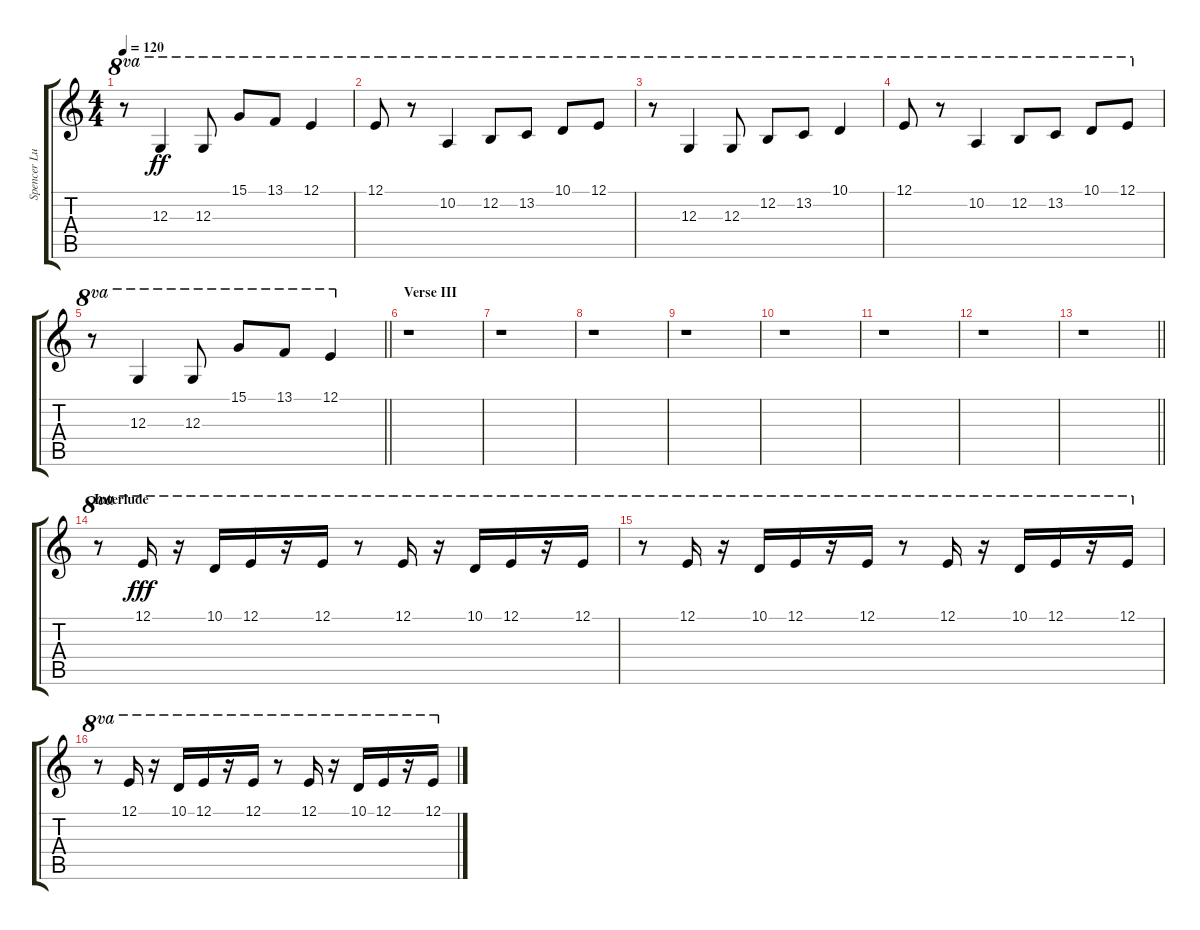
\track ("Spencer Ludwig's trumpet" "Spencer Lu") {instrument trumpet}
\staff {score tabs}
\tuning (E4 B3 G3 D3 A2 E2) {hide}
\ts (4 4)
\tempo 120
\clef g2
\ks c
r.8{ot 8va dy ff} 12.3.4{ot 8va} 12.3.8{ot 8va} 15.1.8{ot 8va} 13.1.8{ot 8va} 12.1.4{ot 8va} |
12.1.8{ot 8va} r.8{ot 8va} 10.2.4{ot 8va} 12.2.8{ot 8va} 13.2.8{ot 8va} 10.1.8{ot 8va} 12.1.8{ot 8va} |
r.8{ot 8va} 12.3.4{ot 8va} 12.3.8{ot 8va} 12.2.8{ot 8va} 13.2.8{ot 8va} 10.1.4{ot 8va} |
12.1.8{ot 8va} r.8{ot 8va} 10.2.4{ot 8va} 12.2.8{ot 8va} 13.2.8{ot 8va} 10.1.8{ot 8va} 12.1.8{ot 8va} |
\barLineRight lightlight
r.8{ot 8va} 12.3.4{ot 8va} 12.3.8{ot 8va} 15.1.8{ot 8va} 13.1.8{ot 8va} 12.1.4{ot 8va} |
\section ("" "Verse III")
r.1 |
r.1 |
r.1 |
r.1 |
r.1 |
r.1 |
r.1 |
\barLineRight lightlight
r.1 |
\section ("" "Interlude")
r.8{ot 8va} 12.1.16{ot 8va dy fff} r.16{ot 8va} 10.1.16{ot 8va} 12.1.16{ot 8va} r.16{ot 8va} 12.1.16{ot 8va} r.8{ot 8va} 12.1.16{ot 8va} r.16{ot 8va} 10.1.16{ot 8va} 12.1.16{ot 8va} r.16{ot 8va} 12.1.16{ot 8va} |
r.8{ot 8va} 12.1.16{ot 8va} r.16{ot 8va} 10.1.16{ot 8va} 12.1.16{ot 8va} r.16{ot 8va} 12.1.16{ot 8va} r.8{ot 8va} 12.1.16{ot 8va} r.16{ot 8va} 10.1.16{ot 8va} 12.1.16{ot 8va} r.16{ot 8va} 12.1.16{ot 8va} |
r.8{ot 8va} 12.1.16{ot 8va} r.16{ot 8va} 10.1.16{ot 8va} 12.1.16{ot 8va} r.16{ot 8va} 12.1.16{ot 8va} r.8{ot 8va} 12.1.16{ot 8va} r.16{ot 8va} 10.1.16{ot 8va} 12.1.16{ot 8va} r.16{ot 8va} 12.1.16{ot 8va}
